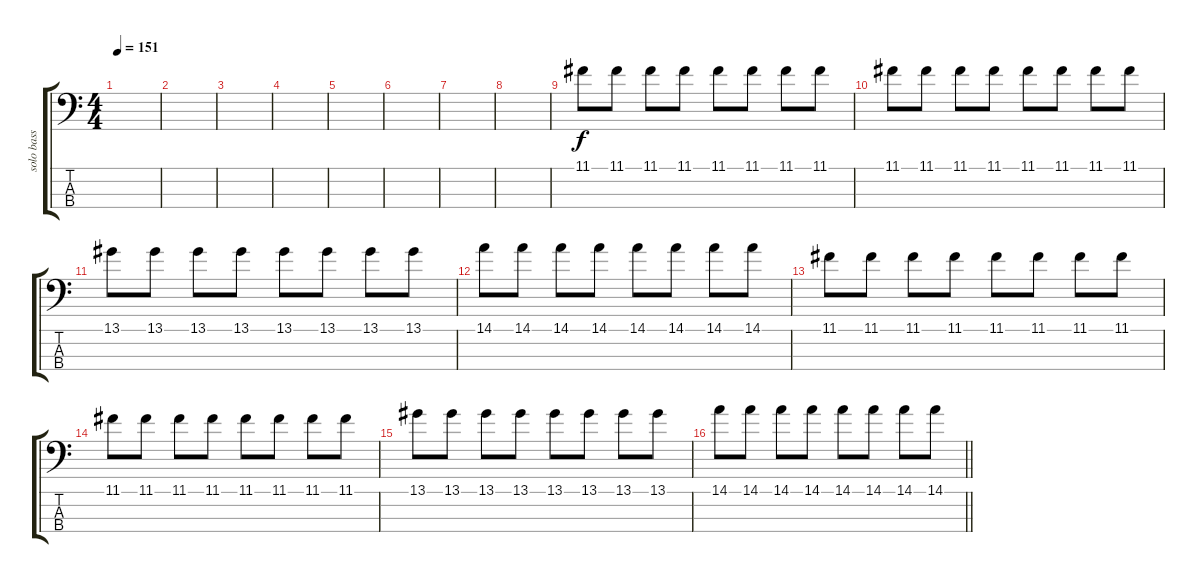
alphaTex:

\track ("solo bass" "solo bass") {instrument electricguitarjazz}
\staff {score tabs}
\tuning (G2 D2 A1 E1) {hide}
\ts (4 4)
\tempo 151
\clef f4
\ks c
|
|
|
|
|
|
|
|
11.1.8 11.1.8 11.1.8 11.1.8 11.1.8 11.1.8 11.1.8 11.1.8 |
11.1.8 11.1.8 11.1.8 11.1.8 11.1.8 11.1.8 11.1.8 11.1.8 |
13.1.8 13.1.8 13.1.8 13.1.8 13.1.8 13.1.8 13.1.8 13.1.8 |
14.1.8 14.1.8 14.1.8 14.1.8 14.1.8 14.1.8 14.1.8 14.1.8 |
11.1.8 11.1.8 11.1.8 11.1.8 11.1.8 11.1.8 11.1.8 11.1.8 |
11.1.8 11.1.8 11.1.8 11.1.8 11.1.8 11.1.8 11.1.8 11.1.8 |
13.1.8 13.1.8 13.1.8 13.1.8 13.1.8 13.1.8 13.1.8 13.1.8 |
\barLineRight lightlight
14.1.8 14.1.8 14.1.8 14.1.8 14.1.8 14.1.8 14.1.8 14.1.8
